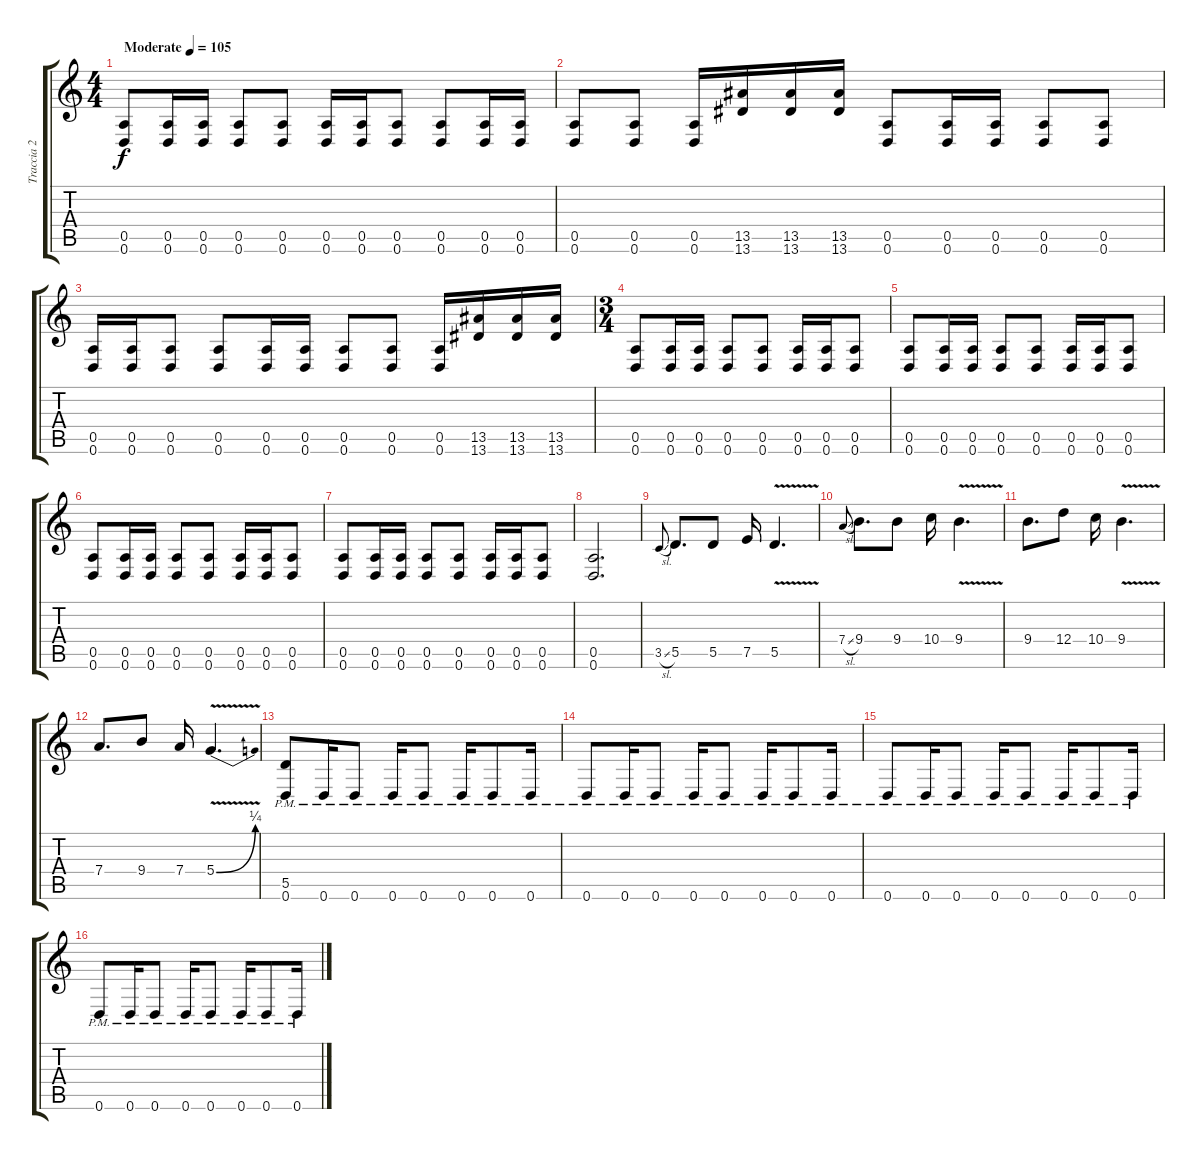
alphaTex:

\track ("Traccia 2" "Traccia 2") {instrument overdrivenguitar}
\staff {score tabs}
\tuning (E4 B3 G3 D3 A2 D2) {hide}
\ts (4 4)
\tempo (105 "Moderate")
\clef g2
\ks c
(0.5 0.6).8{dy f instrument overdrivenguitar} (0.5 0.6).16 (0.5 0.6).16 (0.5 0.6).8 (0.5 0.6).8 (0.5 0.6).16 (0.5 0.6).16 (0.5 0.6).8 (0.5 0.6).8 (0.5 0.6).16 (0.5 0.6).16 |
(0.5 0.6).8 (0.5 0.6).8 (0.5 0.6).16 (13.5 13.6).16 (13.5 13.6).16 (13.5 13.6).16 (0.5 0.6).8 (0.5 0.6).16 (0.5 0.6).16 (0.5 0.6).8 (0.5 0.6).8 |
(0.5 0.6).16 (0.5 0.6).16 (0.5 0.6).8 (0.5 0.6).8 (0.5 0.6).16 (0.5 0.6).16 (0.5 0.6).8 (0.5 0.6).8 (0.5 0.6).16 (13.5 13.6).16 (13.5 13.6).16 (13.5 13.6).16 |
\ts (3 4)
(0.5 0.6).8 (0.5 0.6).16 (0.5 0.6).16 (0.5 0.6).8 (0.5 0.6).8 (0.5 0.6).16 (0.5 0.6).16 (0.5 0.6).8 |
(0.5 0.6).8 (0.5 0.6).16 (0.5 0.6).16 (0.5 0.6).8 (0.5 0.6).8 (0.5 0.6).16 (0.5 0.6).16 (0.5 0.6).8 |
(0.5 0.6).8 (0.5 0.6).16 (0.5 0.6).16 (0.5 0.6).8 (0.5 0.6).8 (0.5 0.6).16 (0.5 0.6).16 (0.5 0.6).8 |
(0.5 0.6).8 (0.5 0.6).16 (0.5 0.6).16 (0.5 0.6).8 (0.5 0.6).8 (0.5 0.6).16 (0.5 0.6).16 (0.5 0.6).8 |
(0.5 0.6).2{d} |
3.5{sl}.8{gr onbeat} 5.5.8{d volume 13} 5.5.8 7.5.16 5.5{v}.4{d} |
7.4{sl}.8{gr onbeat} 9.4.8{d} 9.4.8 10.4.16 9.4{v}.4{d} |
9.4.8{d} 12.4.8 10.4.16 9.4{v}.4{d} |
7.4.8{d} 9.4.8 7.4.16 5.4{be (bend 0 0 60 1) v}.4{d} |
(5.5 0.6{pm}).8 0.6{pm}.16 0.6{pm}.8 0.6{pm}.16 0.6{pm}.8 0.6{pm}.16 0.6{pm}.8 0.6{pm}.16 |
0.6{pm}.8 0.6{pm}.16 0.6{pm}.8 0.6{pm}.16 0.6{pm}.8 0.6{pm}.16 0.6{pm}.8 0.6{pm}.16 |
0.6{pm}.8 0.6{pm}.16 0.6{pm}.8 0.6{pm}.16 0.6{pm}.8 0.6{pm}.16 0.6{pm}.8 0.6{pm}.16 |
0.6{pm}.8 0.6{pm}.16 0.6{pm}.8 0.6{pm}.16 0.6{pm}.8 0.6{pm}.16 0.6{pm}.8 0.6{pm}.16
